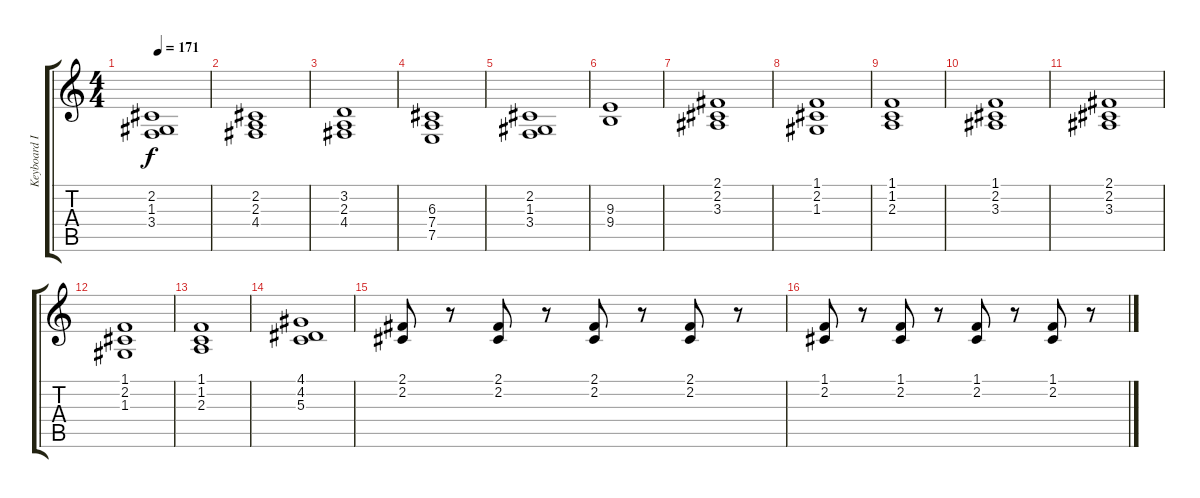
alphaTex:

\track ("Keyboard II (Rhythm)" "Keyboard I") {instrument stringensemble1}
\staff {score tabs}
\tuning (E4 B3 G3 D3 A2 E2) {hide}
\ts (4 4)
\tempo 171
\clef g2
\ks c
(2.2 1.3 3.4).1{dy f} |
(2.2 2.3 4.4).1 |
(3.2 2.3 4.4).1 |
(6.3 7.4 7.5).1 |
(2.2 1.3 3.4).1 |
(9.3 9.4).1 |
(2.1 2.2 3.3).1 |
(1.1 2.2 1.3).1 |
(1.1 1.2 2.3).1 |
(1.1 2.2 3.3).1 |
(2.1 2.2 3.3).1 |
(1.1 2.2 1.3).1 |
(1.1 1.2 2.3).1 |
(4.1 4.2 5.3).1 |
(2.1 2.2).8 r.8 (2.1 2.2).8 r.8 (2.1 2.2).8 r.8 (2.1 2.2).8 r.8 |
(1.1 2.2).8 r.8 (1.1 2.2).8 r.8 (1.1 2.2).8 r.8 (1.1 2.2).8 r.8
